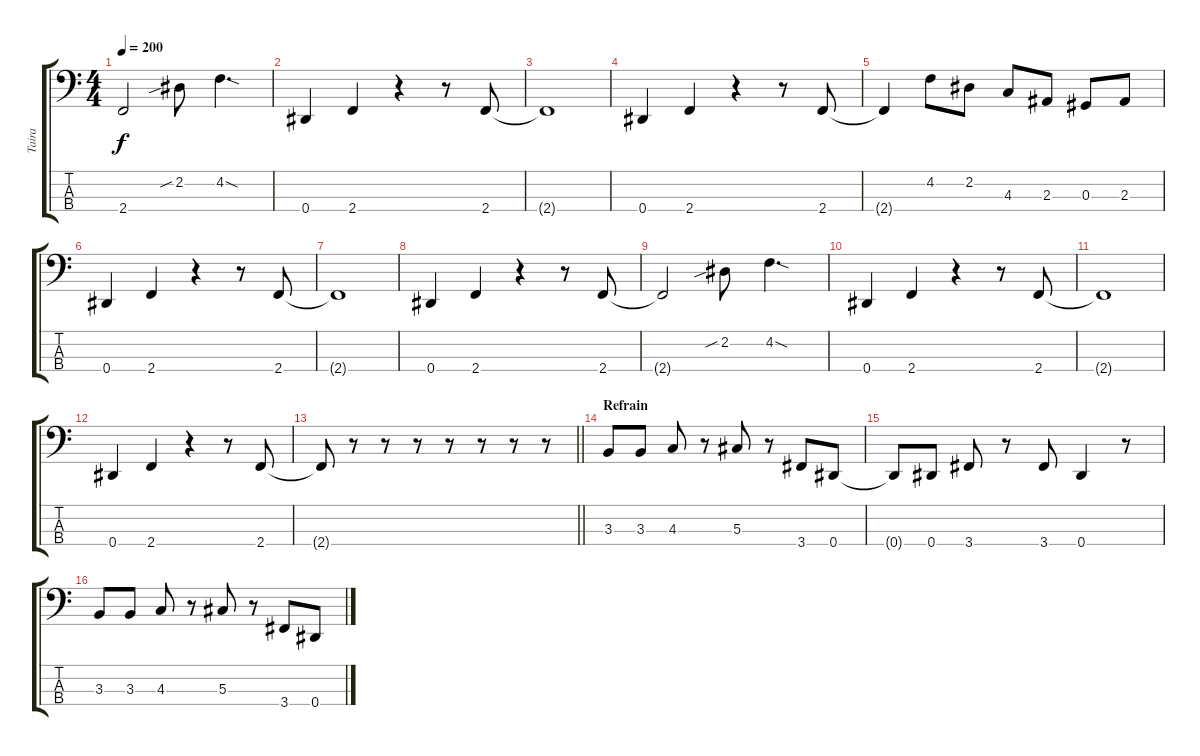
\track ("Taira" "Taira") {instrument electricbassfinger}
\staff {score tabs}
\tuning (Gb2 Db2 Ab1 Eb1) {hide}
\ts (4 4)
\tempo 200
\clef f4
\ks c
2.4{t}.2{dy f} 2.2{sib}.8 4.2{sod}.4{d} |
0.4.4 2.4.4 r.4 r.8 2.4.8 |
2.4{t}.1 |
0.4.4 2.4.4 r.4 r.8 2.4.8 |
2.4{t}.4 4.2.8 2.2.8 4.3.8 2.3.8 0.3.8 2.3.8 |
0.4.4 2.4.4 r.4 r.8 2.4.8 |
2.4{t}.1 |
0.4.4 2.4.4 r.4 r.8 2.4.8 |
2.4{t}.2 2.2{sib}.8 4.2{sod}.4{d} |
0.4.4 2.4.4 r.4 r.8 2.4.8 |
2.4{t}.1 |
0.4.4 2.4.4 r.4 r.8 2.4.8 |
\barLineRight lightlight
2.4{t}.8 r.8 r.8 r.8 r.8 r.8 r.8 r.8 |
\section ("" "Refrain")
3.3.8 3.3.8 4.3.8 r.8 5.3.8 r.8 3.4.8 0.4.8 |
0.4{t}.8 0.4.8 3.4.8 r.8 3.4.8 0.4.4 r.8 |
3.3.8 3.3.8 4.3.8 r.8 5.3.8 r.8 3.4.8 0.4.8
